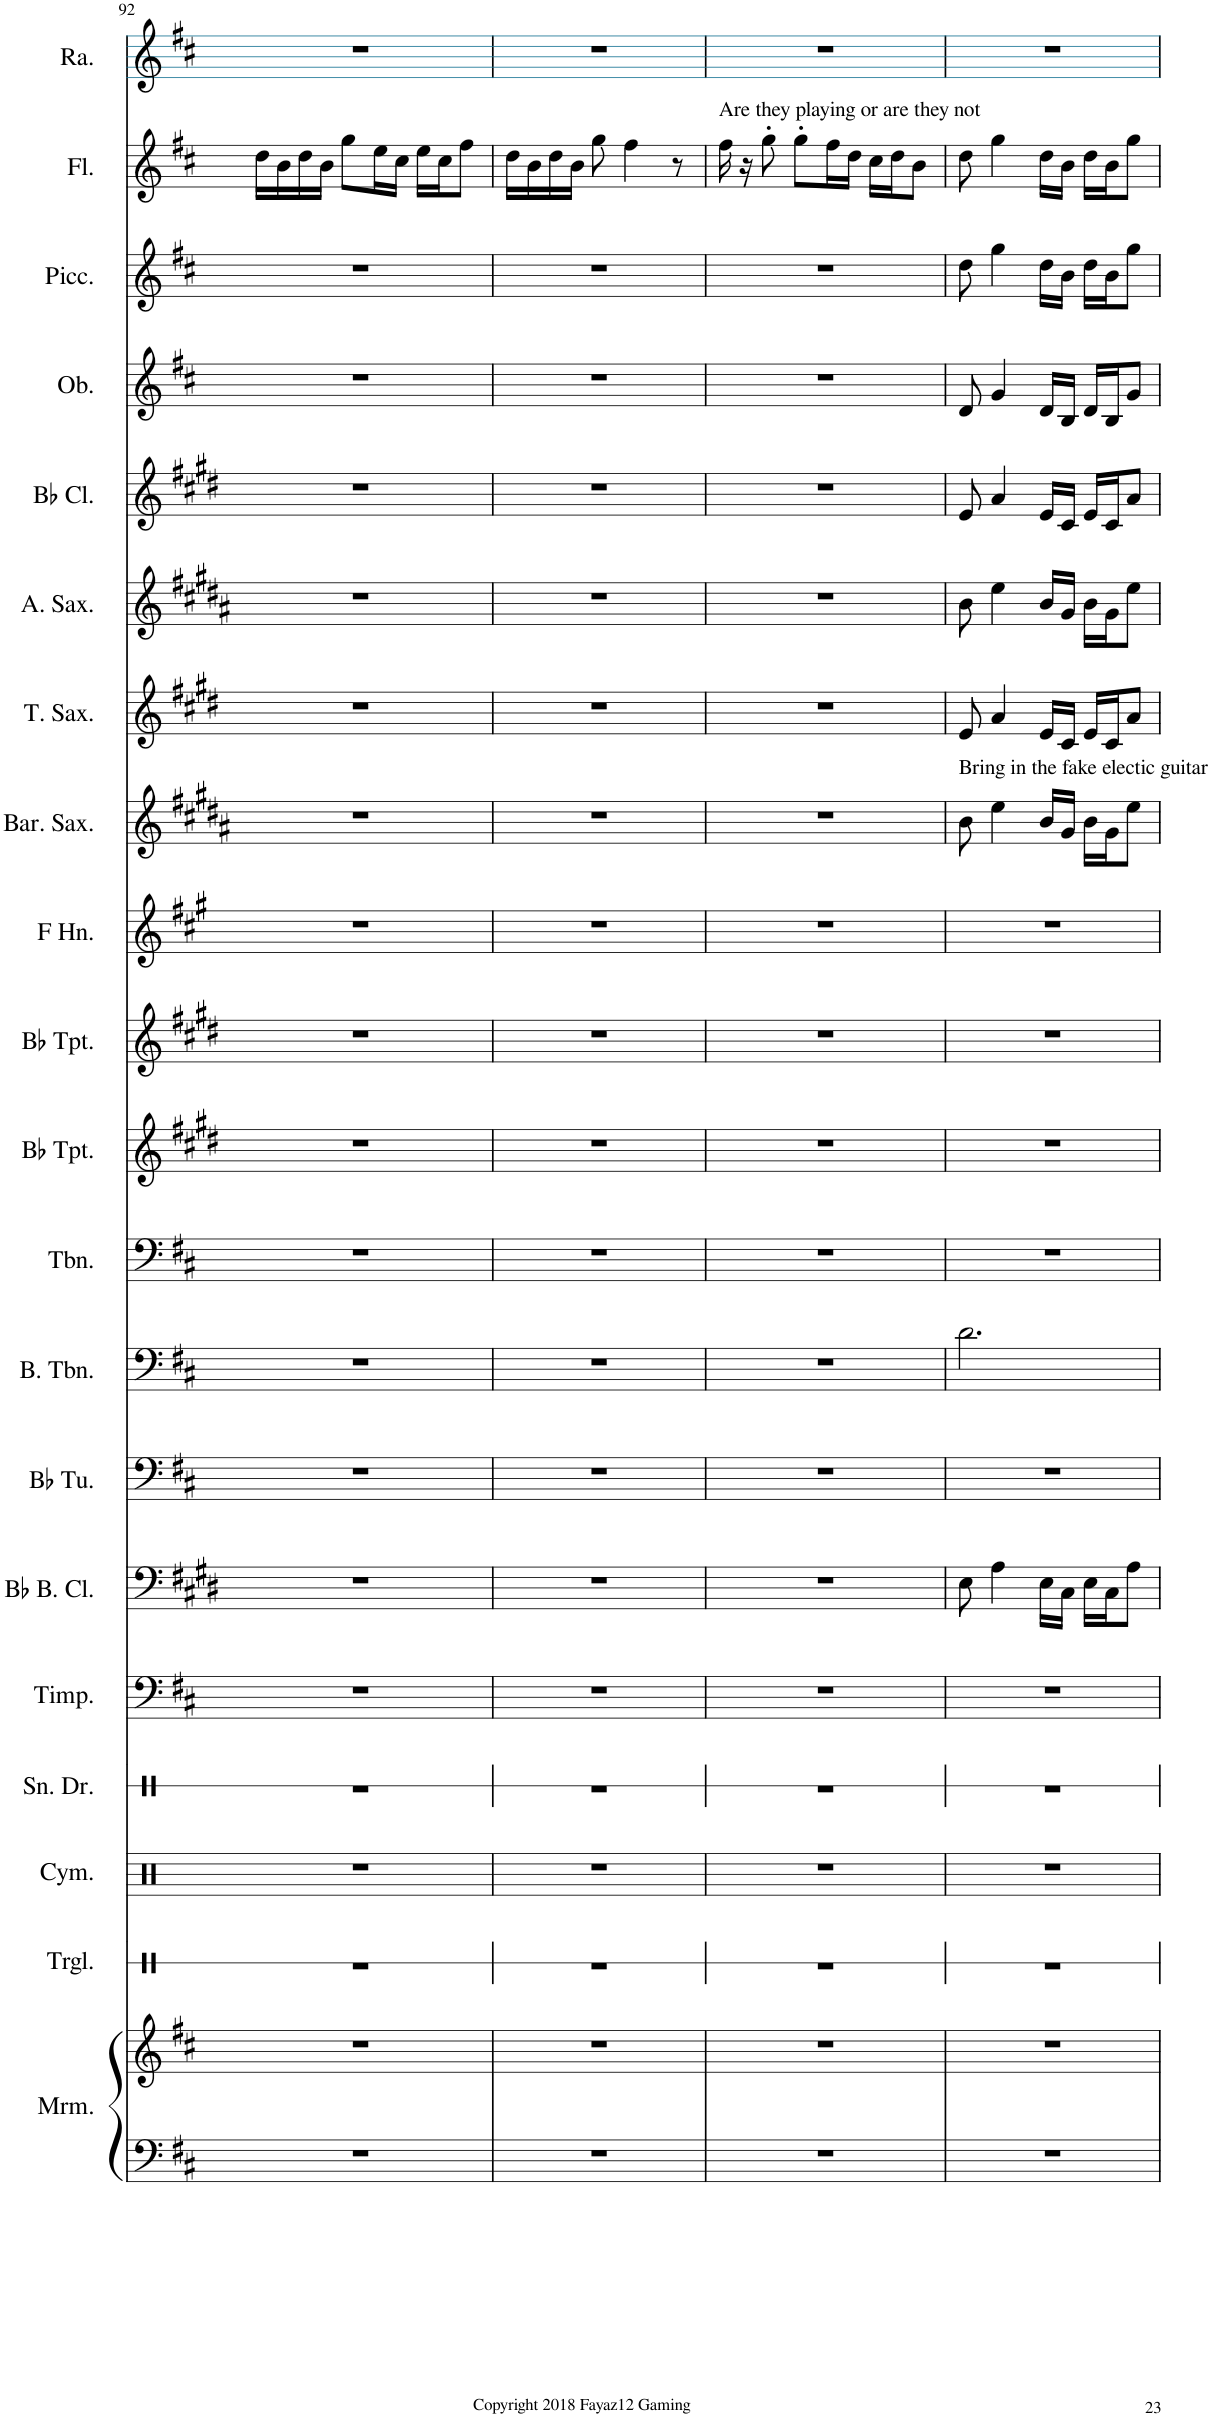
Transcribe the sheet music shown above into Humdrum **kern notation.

**kern	**kern	**kern	**kern	**kern	**kern	**kern	**kern	**kern	**kern	**kern	**kern	**kern	**kern	**kern	**kern	**kern	**kern	**kern	**kern	**kern
*part20	*part20	*part19	*part18	*part17	*part16	*part15	*part14	*part13	*part12	*part11	*part10	*part9	*part8	*part7	*part6	*part5	*part4	*part3	*part2	*part1
*staff21	*staff20	*staff19	*staff18	*staff17	*staff16	*staff15	*staff14	*staff13	*staff12	*staff11	*staff10	*staff9	*staff8	*staff7	*staff6	*staff5	*staff4	*staff3	*staff2	*staff1
*I"Marimba	*	*I"Triangle	*I"Cymbals	*I"Snare Drum	*I"Timpani	*I"Bb Bass Clarinet (Bass Clef)	*I"Bb Tuba	*I"Bass Trombone	*I"Trombone	*I"Bb Trumpet	*I"Bb Trumpet	*I"Horn in F	*I"Baritone Saxophone	*I"Tenor Saxophone	*I"Alto Saxophone	*I"Bb Clarinet	*I"Oboe	*I"Piccolo	*I"Flute	*I"Rosalina
*I'Mrm.	*	*I'Trgl.	*I'Cym.	*I'Sn. Dr.	*I'Timp.	*I'Bb B. Cl.	*I'Bb Tu.	*I'B. Tbn.	*I'Tbn.	*I'Bb Tpt.	*I'Bb Tpt.	*	*I'Bar. Sax.	*I'T. Sax.	*I'A. Sax.	*I'Bb Cl.	*I'Ob.	*I'Picc.	*I'Fl.	*I'Ra.
!!LO:PB:g=z
*clefF4	*clefG2	*clefX	*clefX	*clefX	*clefF4	*clefF4	*clefF4	*clefF4	*clefF4	*clefG2	*clefG2	*clefG2	*clefG2	*clefG2	*clefG2	*clefG2	*clefG2	*clefG2	*clefG2	*clefG2
*	*	*	*	*	*	*Trd1c2	*	*	*	*Trd1c2	*Trd1c2	*Trd4c7	*Trd12c21	*Trd8c14	*Trd5c9	*Trd1c2	*	*Trd-7c-12	*	*
*k[f#c#]	*k[f#c#]	*k[]	*k[]	*k[]	*k[f#c#]	*k[f#c#g#d#]	*k[f#c#]	*k[f#c#]	*k[f#c#]	*k[f#c#g#d#]	*k[f#c#g#d#]	*k[f#c#g#]	*k[f#c#g#d#a#]	*k[f#c#g#d#]	*k[f#c#g#d#a#]	*k[f#c#g#d#]	*k[f#c#]	*k[f#c#]	*k[f#c#]	*k[f#c#]
*M3/4	*M3/4	*M3/4	*M3/4	*M3/4	*M3/4	*M3/4	*M3/4	*M3/4	*M3/4	*M3/4	*M3/4	*M3/4	*M3/4	*M3/4	*M3/4	*M3/4	*M3/4	*M3/4	*M3/4	*M3/4
=92	=92	=92	=92	=92	=92	=92	=92	=92	=92	=92	=92	=92	=92	=92	=92	=92	=92	=92	=92	=92
2.r	2.r	2.r	2.r	2.r	2.r	2.r	2.r	2.r	2.r	2.r	2.r	2.r	2.r	2.r	2.r	2.r	2.r	2.r	16dd\LL	2.r
.	.	.	.	.	.	.	.	.	.	.	.	.	.	.	.	.	.	.	16b\	.
.	.	.	.	.	.	.	.	.	.	.	.	.	.	.	.	.	.	.	16dd\	.
.	.	.	.	.	.	.	.	.	.	.	.	.	.	.	.	.	.	.	16b\JJ	.
.	.	.	.	.	.	.	.	.	.	.	.	.	.	.	.	.	.	.	8gg\L	.
.	.	.	.	.	.	.	.	.	.	.	.	.	.	.	.	.	.	.	16ee\L	.
.	.	.	.	.	.	.	.	.	.	.	.	.	.	.	.	.	.	.	16cc#\JJ	.
.	.	.	.	.	.	.	.	.	.	.	.	.	.	.	.	.	.	.	16ee\LL	.
.	.	.	.	.	.	.	.	.	.	.	.	.	.	.	.	.	.	.	16cc#\J	.
.	.	.	.	.	.	.	.	.	.	.	.	.	.	.	.	.	.	.	8ff#\J	.
=93	=93	=93	=93	=93	=93	=93	=93	=93	=93	=93	=93	=93	=93	=93	=93	=93	=93	=93	=93	=93
2.r	2.r	2.r	2.r	2.r	2.r	2.r	2.r	2.r	2.r	2.r	2.r	2.r	2.r	2.r	2.r	2.r	2.r	2.r	16dd\LL	2.r
.	.	.	.	.	.	.	.	.	.	.	.	.	.	.	.	.	.	.	16b\	.
.	.	.	.	.	.	.	.	.	.	.	.	.	.	.	.	.	.	.	16dd\	.
.	.	.	.	.	.	.	.	.	.	.	.	.	.	.	.	.	.	.	16b\JJ	.
.	.	.	.	.	.	.	.	.	.	.	.	.	.	.	.	.	.	.	8gg\	.
.	.	.	.	.	.	.	.	.	.	.	.	.	.	.	.	.	.	.	4ff#\	.
.	.	.	.	.	.	.	.	.	.	.	.	.	.	.	.	.	.	.	8r	.
=94	=94	=94	=94	=94	=94	=94	=94	=94	=94	=94	=94	=94	=94	=94	=94	=94	=94	=94	=94	=94
!	!	!	!	!	!	!	!	!	!	!	!	!	!	!	!	!	!	!	!LO:TX:a:t=Are they playing or are they not	!
2.r	2.r	2.r	2.r	2.r	2.r	2.r	2.r	2.r	2.r	2.r	2.r	2.r	2.r	2.r	2.r	2.r	2.r	2.r	16ff#\	2.r
.	.	.	.	.	.	.	.	.	.	.	.	.	.	.	.	.	.	.	16r	.
.	.	.	.	.	.	.	.	.	.	.	.	.	.	.	.	.	.	.	8gg'\	.
.	.	.	.	.	.	.	.	.	.	.	.	.	.	.	.	.	.	.	8gg'\L	.
.	.	.	.	.	.	.	.	.	.	.	.	.	.	.	.	.	.	.	16ff#\L	.
.	.	.	.	.	.	.	.	.	.	.	.	.	.	.	.	.	.	.	16dd\JJ	.
.	.	.	.	.	.	.	.	.	.	.	.	.	.	.	.	.	.	.	16cc#\LL	.
.	.	.	.	.	.	.	.	.	.	.	.	.	.	.	.	.	.	.	16dd\J	.
.	.	.	.	.	.	.	.	.	.	.	.	.	.	.	.	.	.	.	8b\J	.
=95	=95	=95	=95	=95	=95	=95	=95	=95	=95	=95	=95	=95	=95	=95	=95	=95	=95	=95	=95	=95
!	!	!	!	!	!	!	!	!	!	!	!	!	!LO:TX:a:t=Bring in the fake electic guitar	!	!	!	!	!	!	!
2.r	2.r	2.r	2.r	2.r	2.r	8E\	2.r	2.d\	2.r	2.r	2.r	2.r	8b\	8e/	8b\	8e/	8d/	8dd\	8dd\	2.r
.	.	.	.	.	.	4A\	.	.	.	.	.	.	4ee\	4a/	4ee\	4a/	4g/	4gg\	4gg\	.
.	.	.	.	.	.	16E\LL	.	.	.	.	.	.	16b/LL	16e/LL	16b/LL	16e/LL	16d/LL	16dd\LL	16dd\LL	.
.	.	.	.	.	.	16C#\JJ	.	.	.	.	.	.	16g#/JJ	16c#/JJ	16g#/JJ	16c#/JJ	16B/JJ	16b\JJ	16b\JJ	.
.	.	.	.	.	.	16E\LL	.	.	.	.	.	.	16b\LL	16e/LL	16b\LL	16e/LL	16d/LL	16dd\LL	16dd\LL	.
.	.	.	.	.	.	16C#\J	.	.	.	.	.	.	16g#\J	16c#/J	16g#\J	16c#/J	16B/J	16b\J	16b\J	.
.	.	.	.	.	.	8A\J	.	.	.	.	.	.	8ee\J	8a/J	8ee\J	8a/J	8g/J	8gg\J	8gg\J	.
=	=	=	=	=	=	=	=	=	=	=	=	=	=	=	=	=	=	=	=	=
*-	*-	*-	*-	*-	*-	*-	*-	*-	*-	*-	*-	*-	*-	*-	*-	*-	*-	*-	*-	*-
